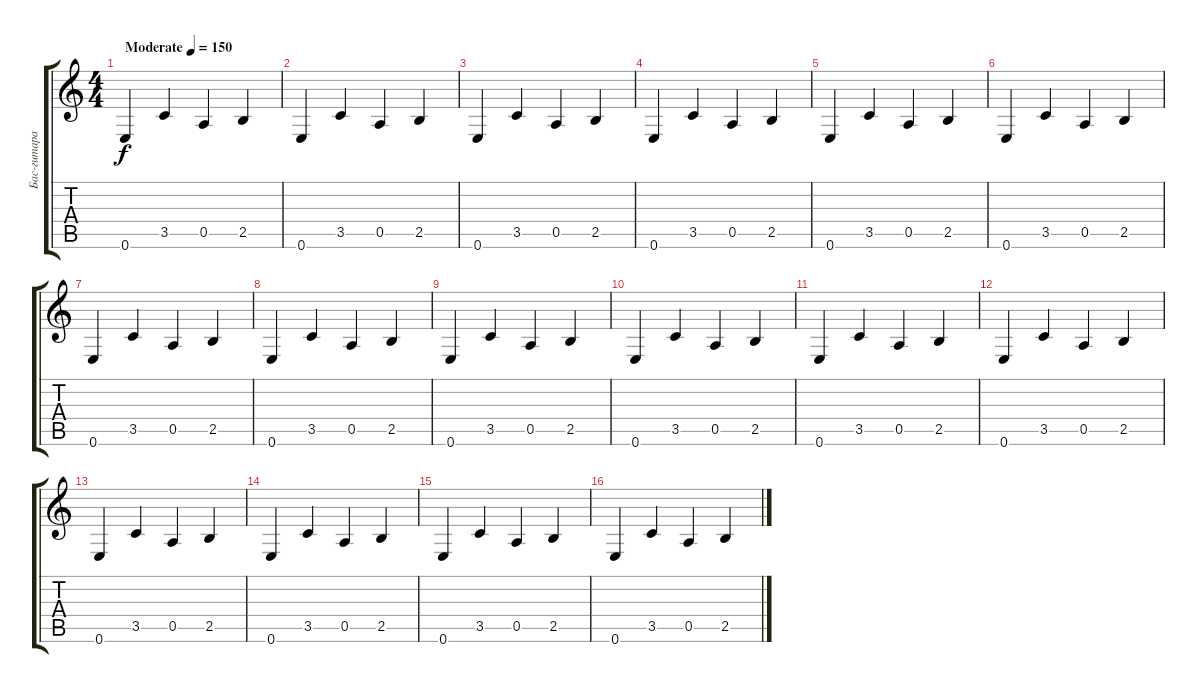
\track ("Бас-гитара" "Бас-гитара") {instrument acousticbass}
\staff {score tabs}
\tuning (E4 B3 G3 D3 A2 E2) {hide}
\ts (4 4)
\tempo (150 "Moderate")
\clef g2
\ks c
0.6.4{dy f instrument acousticbass} 3.5.4 0.5.4 2.5.4 |
0.6.4 3.5.4 0.5.4 2.5.4 |
0.6.4 3.5.4 0.5.4 2.5.4 |
0.6.4 3.5.4 0.5.4 2.5.4 |
0.6.4 3.5.4 0.5.4 2.5.4 |
0.6.4 3.5.4 0.5.4 2.5.4 |
0.6.4 3.5.4 0.5.4 2.5.4 |
0.6.4 3.5.4 0.5.4 2.5.4 |
0.6.4 3.5.4 0.5.4 2.5.4 |
0.6.4 3.5.4 0.5.4 2.5.4 |
0.6.4 3.5.4 0.5.4 2.5.4 |
0.6.4 3.5.4 0.5.4 2.5.4 |
0.6.4 3.5.4 0.5.4 2.5.4 |
0.6.4 3.5.4 0.5.4 2.5.4 |
0.6.4 3.5.4 0.5.4 2.5.4 |
0.6.4 3.5.4 0.5.4 2.5.4
